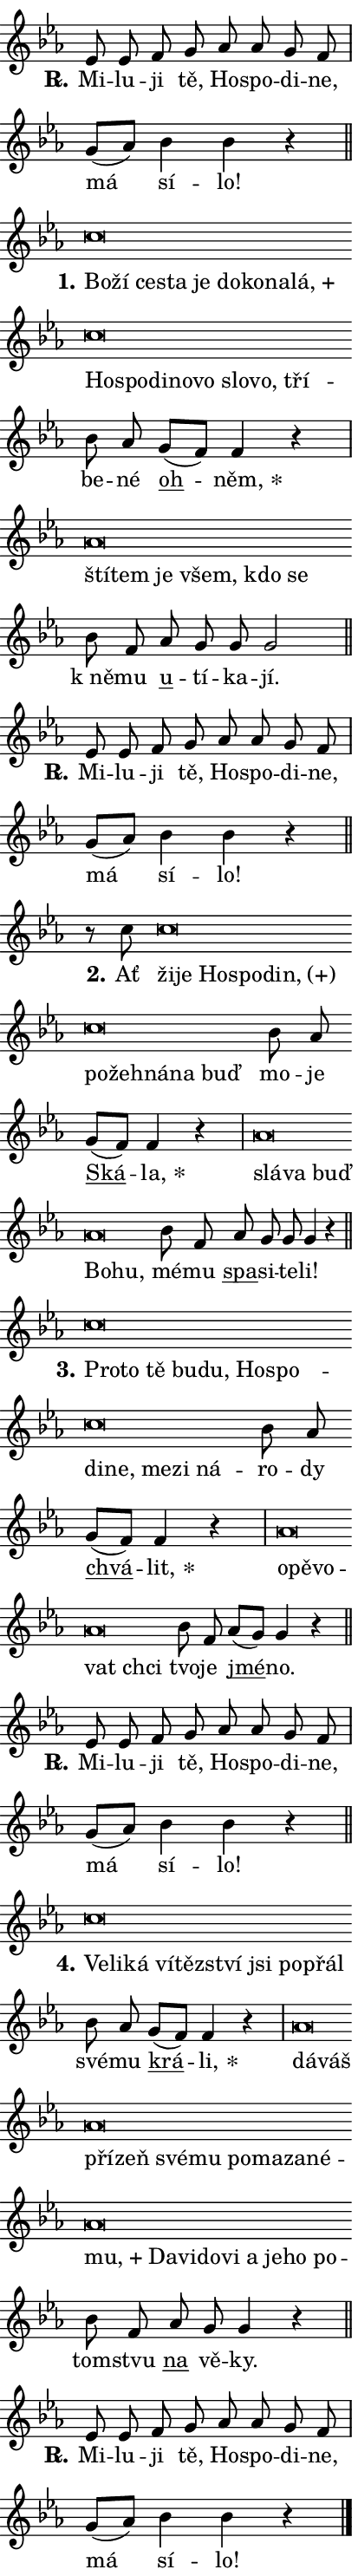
\version "2.24.0"
\header { tagline = "" }
\paper {
  indent = 0\cm
  top-margin = 0\cm
  right-margin = 0.13\cm % to fit lyric hyphens
  bottom-margin = 0\cm
  left-margin = 0\cm
  paper-width = 7\cm
  page-breaking = #ly:one-page-breaking
  system-system-spacing.basic-distance = #11
  score-system-spacing.basic-distance = #11
  ragged-last = ##f
}


%% Author: Thomas Morley
%% https://lists.gnu.org/archive/html/lilypond-user/2020-05/msg00002.html
#(define (line-position grob)
"Returns position of @var[grob} in current system:
   @code{'start}, if at first time-step
   @code{'end}, if at last time-step
   @code{'middle} otherwise
"
  (let* ((col (ly:item-get-column grob))
         (ln (ly:grob-object col 'left-neighbor))
         (rn (ly:grob-object col 'right-neighbor))
         (col-to-check-left (if (ly:grob? ln) ln col))
         (col-to-check-right (if (ly:grob? rn) rn col))
         (break-dir-left
           (and
             (ly:grob-property col-to-check-left 'non-musical #f)
             (ly:item-break-dir col-to-check-left)))
         (break-dir-right
           (and
             (ly:grob-property col-to-check-right 'non-musical #f)
             (ly:item-break-dir col-to-check-right))))
        (cond ((eqv? 1 break-dir-left) 'start)
              ((eqv? -1 break-dir-right) 'end)
              (else 'middle))))

#(define (tranparent-at-line-position vctor)
  (lambda (grob)
  "Relying on @code{line-position} select the relevant enry from @var{vctor}.
Used to determine transparency,"
    (case (line-position grob)
      ((end) (not (vector-ref vctor 0)))
      ((middle) (not (vector-ref vctor 1)))
      ((start) (not (vector-ref vctor 2))))))

noteHeadBreakVisibility =
#(define-music-function (break-visibility)(vector?)
"Makes @code{NoteHead}s transparent relying on @var{break-visibility}"
#{
  \override NoteHead.transparent =
    #(tranparent-at-line-position break-visibility)
#})

#(define delete-ledgers-for-transparent-note-heads
  (lambda (grob)
    "Reads whether a @code{NoteHead} is transparent.
If so this @code{NoteHead} is removed from @code{'note-heads} from
@var{grob}, which is supposed to be @code{LedgerLineSpanner}.
As a result ledgers are not printed for this @code{NoteHead}"
    (let* ((nhds-array (ly:grob-object grob 'note-heads))
           (nhds-list
             (if (ly:grob-array? nhds-array)
                 (ly:grob-array->list nhds-array)
                 '()))
           ;; Relies on the transparent-property being done before
           ;; Staff.LedgerLineSpanner.after-line-breaking is executed.
           ;; This is fragile ...
           (to-keep
             (remove
               (lambda (nhd)
                 (ly:grob-property nhd 'transparent #f))
               nhds-list)))
      ;; TODO find a better method to iterate over grob-arrays, similiar
      ;; to filter/remove etc for lists
      ;; For now rebuilt from scratch
      (set! (ly:grob-object grob 'note-heads)  '())
      (for-each
        (lambda (nhd)
          (ly:pointer-group-interface::add-grob grob 'note-heads nhd))
        to-keep))))

squashNotes = {
  \override NoteHead.X-extent = #'(-0.2 . 0.2)
  \override NoteHead.Y-extent = #'(-0.75 . 0)
  \override NoteHead.stencil =
    #(lambda (grob)
       (let ((pos (ly:grob-property grob 'staff-position)))
         (begin
           (if (< pos -7) (display "ERROR: Lower brevis then expected\n") (display ""))
           (if (<= pos -6) ly:text-interface::print ly:note-head::print))))
}
unSquashNotes = {
  \revert NoteHead.X-extent
  \revert NoteHead.Y-extent
  \revert NoteHead.stencil
}

hideNotes = \noteHeadBreakVisibility #begin-of-line-visible
unHideNotes = \noteHeadBreakVisibility #all-visible

% work-around for resetting accidentals
% https://lilypond.org/doc/v2.23/Documentation/notation/displaying-rhythms#unmetered-music
cadenzaMeasure = {
  \cadenzaOff
  \partial 1024 s1024
  \cadenzaOn
}

#(define-markup-command (accent layout props text) (markup?)
  "Underline accented syllable"
  (interpret-markup layout props
    #{\markup \override #'(offset . 4.3) \underline { #text }#}))

responsum = \markup \concat {
  "R" \hspace #-1.05 \path #0.1 #'((moveto 0 0.07) (lineto 0.9 0.8)) \hspace #0.05 "."
}

spaceSize = #0.6828661417322834 % exact space size for TeX Gyre Schola

\layout {
  \context {
    \Staff
    \remove "Time_signature_engraver"
    \override LedgerLineSpanner.after-line-breaking = #delete-ledgers-for-transparent-note-heads
  }
  \context {
    \Lyrics {
      \override LyricSpace.minimum-distance = \spaceSize
      \override LyricText.font-name = #"TeX Gyre Schola"
      \override LyricText.font-size = 1
      \override StanzaNumber.font-name = #"TeX Gyre Schola Bold"
      \override StanzaNumber.font-size = 1
    }
  }
  \context {
    \Score 
    \override NoteHead.text =
      #(lambda (grob) 
        (let ((pos (ly:grob-property grob 'staff-position)))
          #{\markup {
            \combine
              \halign #-0.55 \raise #(if (= pos -6) 0 0.5) \override #'(thickness . 2) \draw-line #'(3.2 . 0)
              \musicglyph "noteheads.sM1"
          }#}))
  }
}

% magnetic-lyrics.ily
%
%   written by
%     Jean Abou Samra <jean@abou-samra.fr>
%     Werner Lemberg <wl@gnu.org>
%
%   adapted by
%     Jiri Hon <jiri.hon@gmail.com>
%
% Version 2022-Apr-15

% https://www.mail-archive.com/lilypond-user@gnu.org/msg149350.html

#(define (Left_hyphen_pointer_engraver context)
   "Collect syllable-hyphen-syllable occurrences in lyrics and store
them in properties.  This engraver only looks to the left.  For
example, if the lyrics input is @code{foo -- bar}, it does the
following.

@itemize @bullet
@item
Set the @code{text} property of the @code{LyricHyphen} grob between
@q{foo} and @q{bar} to @code{foo}.

@item
Set the @code{left-hyphen} property of the @code{LyricText} grob with
text @q{foo} to the @code{LyricHyphen} grob between @q{foo} and
@q{bar}.
@end itemize

Use this auxiliary engraver in combination with the
@code{lyric-@/text::@/apply-@/magnetic-@/offset!} hook."
   (let ((hyphen #f)
         (text #f))
     (make-engraver
      (acknowledgers
       ((lyric-syllable-interface engraver grob source-engraver)
        (set! text grob)))
      (end-acknowledgers
       ((lyric-hyphen-interface engraver grob source-engraver)
        ;(when (not (grob::has-interface grob 'lyric-space-interface))
          (set! hyphen grob)));)
      ((stop-translation-timestep engraver)
       (when (and text hyphen)
         (ly:grob-set-object! text 'left-hyphen hyphen))
       (set! text #f)
       (set! hyphen #f)))))

#(define (lyric-text::apply-magnetic-offset! grob)
   "If the space between two syllables is less than the value in
property @code{LyricText@/.details@/.squash-threshold}, move the right
syllable to the left so that it gets concatenated with the left
syllable.

Use this function as a hook for
@code{LyricText@/.after-@/line-@/breaking} if the
@code{Left_@/hyphen_@/pointer_@/engraver} is active."
   (let ((hyphen (ly:grob-object grob 'left-hyphen #f)))
     (when hyphen
       (let ((left-text (ly:spanner-bound hyphen LEFT)))
         (when (grob::has-interface left-text 'lyric-syllable-interface)
           (let* ((common (ly:grob-common-refpoint grob left-text X))
                  (this-x-ext (ly:grob-extent grob common X))
                  (left-x-ext
                   (begin
                     ;; Trigger magnetism for left-text.
                     (ly:grob-property left-text 'after-line-breaking)
                     (ly:grob-extent left-text common X)))
                  ;; `delta` is the gap width between two syllables.
                  (delta (- (interval-start this-x-ext)
                            (interval-end left-x-ext)))
                  (details (ly:grob-property grob 'details))
                  (threshold (assoc-get 'squash-threshold details 0.2)))
             (when (< delta threshold)
               (let* (;; We have to manipulate the input text so that
                      ;; ligatures crossing syllable boundaries are not
                      ;; disabled.  For languages based on the Latin
                      ;; script this is essentially a beautification.
                      ;; However, for non-Western scripts it can be a
                      ;; necessity.
                      (lt (ly:grob-property left-text 'text))
                      (rt (ly:grob-property grob 'text))
                      (is-space (grob::has-interface hyphen 'lyric-space-interface))
                      (space (if is-space " " ""))
                      (extra-delta (if is-space spaceSize 0))
                      ;; Append new syllable.
                      (ltrt-space (if (and (string? lt) (string? rt))
                                (string-append lt space rt)
                                (make-concat-markup (list lt space rt))))
                      ;; Right-align `ltrt` to the right side.
                      (ltrt-space-markup (grob-interpret-markup
                               grob
                               (make-translate-markup
                                (cons (interval-length this-x-ext) 0)
                                (make-right-align-markup ltrt-space)))))
                 (begin
                   ;; Don't print `left-text`.
                   (ly:grob-set-property! left-text 'stencil #f)
                   ;; Set text and stencil (which holds all collected
                   ;; syllables so far) and shift it to the left.
                   (ly:grob-set-property! grob 'text ltrt-space)
                   (ly:grob-set-property! grob 'stencil ltrt-space-markup)
                   (ly:grob-translate-axis! grob (- (- delta extra-delta)) X))))))))))


#(define (lyric-hyphen::displace-bounds-first grob)
   ;; Make very sure this callback isn't triggered too early.
   (let ((left (ly:spanner-bound grob LEFT))
         (right (ly:spanner-bound grob RIGHT)))
     (ly:grob-property left 'after-line-breaking)
     (ly:grob-property right 'after-line-breaking)
     (ly:lyric-hyphen::print grob)))

squashThreshold = #0.4

\layout {
  \context {
    \Lyrics
    \consists #Left_hyphen_pointer_engraver
    \override LyricText.after-line-breaking =
      #lyric-text::apply-magnetic-offset!
    \override LyricHyphen.stencil = #lyric-hyphen::displace-bounds-first
    \override LyricText.details.squash-threshold = \squashThreshold
    \override LyricHyphen.minimum-distance = 0
    \override LyricHyphen.minimum-length = \squashThreshold
  }
}

squashText = \override LyricText.details.squash-threshold = 9999
unSquashText = \override LyricText.details.squash-threshold = \squashThreshold

leftText = \override LyricText.self-alignment-X = #LEFT
unLeftText = \revert LyricText.self-alignment-X

starOffset = #(lambda (grob) 
                (let ((x_offset (ly:self-alignment-interface::aligned-on-x-parent grob)))
                  (if (= x_offset 0) 0 (+ x_offset 1.2))))

star = #(define-music-function (syllable)(string?)
"Append star separator at the end of a syllable"
#{
  \once \override LyricText.X-offset = #starOffset
  \lyricmode { \markup {
    #syllable
    \override #'((font-name . "TeX Gyre Schola Bold")) \hspace #0.2 \lower #0.65 \larger "*"
  } }
#})

starAccent = #(define-music-function (syllable)(string?)
"Append star separator at the end of a syllable and make accent"
#{
  \once \override LyricText.X-offset = #starOffset
  \lyricmode { \markup {
    \accent #syllable
    \override #'((font-name . "TeX Gyre Schola Bold")) \hspace #0.2 \lower #0.65 \larger "*"
  } }
#})

breath = #(define-music-function (syllable)(string?)
"Append breathing indicator at the end of a syllable"
#{
  \lyricmode { \markup { #syllable "+" } }
#})

optionalBreath = #(define-music-function (syllable)(string?)
"Append optional breathing indicator at the end of a syllable"
#{
  \lyricmode { \markup { #syllable "(+)" } }
#})


\score {
    <<
        \new Voice = "melody" { \cadenzaOn \key es \major \relative { es'8 es f g as as g f \cadenzaMeasure \bar "|" g[( as)] bes4 bes r \cadenzaMeasure \bar "||" \break } }
        \new Lyrics \lyricsto "melody" { \lyricmode { \set stanza = \responsum
Mi -- lu -- ji tě, Ho -- spo -- di -- ne, má sí -- lo! } }
    >>
    \layout {}
}

\score {
    <<
        \new Voice = "melody" { \cadenzaOn \key es \major \relative { \squashNotes c''\breve*1/16 \hideNotes \breve*1/16 \bar "" \breve*1/16 \bar "" \breve*1/16 \bar "" \breve*1/16 \bar "" \breve*1/16 \bar "" \breve*1/16 \bar "" \breve*1/16 \bar "" \breve*1/16 \bar "" \breve*1/16 \bar "" \breve*1/16 \bar "" \breve*1/16 \bar "" \breve*1/16 \bar "" \breve*1/16 \bar "" \breve*1/16 \bar "" \breve*1/16 \breve*1/16 \bar "" \unHideNotes \unSquashNotes bes8 as \bar "" g[( f)] f4 r \cadenzaMeasure \bar "|" \squashNotes as\breve*1/16 \hideNotes \breve*1/16 \bar "" \breve*1/16 \bar "" \breve*1/16 \bar "" \breve*1/16 \breve*1/16 \bar "" \unHideNotes \unSquashNotes bes8 f \bar "" as g g g2 \cadenzaMeasure \bar "||" \break } }
        \new Lyrics \lyricsto "melody" { \lyricmode { \set stanza = "1."
\leftText Bo -- \squashText ží ce -- sta je do -- ko -- na -- \breath "lá," Ho -- spo -- di -- no -- vo slo -- vo, tří -- \unLeftText \unSquashText be -- né \markup \accent oh -- \star něm, \leftText ští -- \squashText tem je všem, kdo se \unLeftText \unSquashText "k ně" -- mu \markup \accent u -- tí -- ka -- jí. } }
    >>
    \layout {}
}

\score {
    <<
        \new Voice = "melody" { \cadenzaOn \key es \major \relative { es'8 es f g as as g f \cadenzaMeasure \bar "|" g[( as)] bes4 bes r \cadenzaMeasure \bar "||" \break } }
        \new Lyrics \lyricsto "melody" { \lyricmode { \set stanza = \responsum
Mi -- lu -- ji tě, Ho -- spo -- di -- ne, má sí -- lo! } }
    >>
    \layout {}
}

\score {
    <<
        \new Voice = "melody" { \cadenzaOn \key es \major \relative { r8 c''8 \squashNotes c\breve*1/16 \hideNotes \breve*1/16 \bar "" \breve*1/16 \bar "" \breve*1/16 \bar "" \breve*1/16 \bar "" \breve*1/16 \bar "" \breve*1/16 \bar "" \breve*1/16 \bar "" \breve*1/16 \breve*1/16 \bar "" \unHideNotes \unSquashNotes bes8 as \bar "" g[( f)] f4 r \cadenzaMeasure \bar "|" \squashNotes as\breve*1/16 \hideNotes \breve*1/16 \bar "" \breve*1/16 \bar "" \breve*1/16 \breve*1/16 \bar "" \unHideNotes \unSquashNotes bes8 f \bar "" as g g g4 r \cadenzaMeasure \bar "||" \break } }
        \new Lyrics \lyricsto "melody" { \lyricmode { \set stanza = "2."
Ať \leftText ži -- \squashText je Ho -- spo -- \optionalBreath din, po -- žeh -- ná -- na buď \unLeftText \unSquashText mo -- je \markup \accent Ská -- \star la, \leftText slá -- \squashText va buď Bo -- hu, \unLeftText \unSquashText mé -- mu \markup \accent spa -- si -- te -- li! } }
    >>
    \layout {}
}

\score {
    <<
        \new Voice = "melody" { \cadenzaOn \key es \major \relative { \squashNotes c''\breve*1/16 \hideNotes \breve*1/16 \bar "" \breve*1/16 \bar "" \breve*1/16 \bar "" \breve*1/16 \bar "" \breve*1/16 \bar "" \breve*1/16 \bar "" \breve*1/16 \bar "" \breve*1/16 \bar "" \breve*1/16 \bar "" \breve*1/16 \breve*1/16 \bar "" \unHideNotes \unSquashNotes bes8 as \bar "" g[( f)] f4 r \cadenzaMeasure \bar "|" \squashNotes as\breve*1/16 \hideNotes \breve*1/16 \bar "" \breve*1/16 \bar "" \breve*1/16 \breve*1/16 \bar "" \unHideNotes \unSquashNotes bes8 f \bar "" as[( g)] g4 r \cadenzaMeasure \bar "||" \break } }
        \new Lyrics \lyricsto "melody" { \lyricmode { \set stanza = "3."
\leftText Pro -- \squashText to tě bu -- du, Ho -- spo -- di -- ne, me -- zi ná -- \unLeftText \unSquashText ro -- dy \markup \accent chvá -- \star lit, \leftText o -- \squashText pě -- vo -- vat chci \unLeftText \unSquashText tvo -- je \markup \accent jmé -- no. } }
    >>
    \layout {}
}

\score {
    <<
        \new Voice = "melody" { \cadenzaOn \key es \major \relative { es'8 es f g as as g f \cadenzaMeasure \bar "|" g[( as)] bes4 bes r \cadenzaMeasure \bar "||" \break } }
        \new Lyrics \lyricsto "melody" { \lyricmode { \set stanza = \responsum
Mi -- lu -- ji tě, Ho -- spo -- di -- ne, má sí -- lo! } }
    >>
    \layout {}
}

\score {
    <<
        \new Voice = "melody" { \cadenzaOn \key es \major \relative { \squashNotes c''\breve*1/16 \hideNotes \breve*1/16 \bar "" \breve*1/16 \bar "" \breve*1/16 \bar "" \breve*1/16 \bar "" \breve*1/16 \bar "" \breve*1/16 \bar "" \breve*1/16 \breve*1/16 \bar "" \unHideNotes \unSquashNotes bes8 as \bar "" g[( f)] f4 r \cadenzaMeasure \bar "|" \squashNotes as\breve*1/16 \hideNotes \breve*1/16 \bar "" \breve*1/16 \bar "" \breve*1/16 \bar "" \breve*1/16 \bar "" \breve*1/16 \bar "" \breve*1/16 \bar "" \breve*1/16 \bar "" \breve*1/16 \bar "" \breve*1/16 \bar "" \breve*1/16 \bar "" \breve*1/16 \bar "" \breve*1/16 \bar "" \breve*1/16 \bar "" \breve*1/16 \bar "" \breve*1/16 \bar "" \breve*1/16 \bar "" \breve*1/16 \breve*1/16 \bar "" \unHideNotes \unSquashNotes bes8 f \bar "" as g g4 r \cadenzaMeasure \bar "||" \break } }
        \new Lyrics \lyricsto "melody" { \lyricmode { \set stanza = "4."
\leftText Ve -- \squashText li -- ká ví -- těz -- ství jsi po -- přál \unLeftText \unSquashText své -- mu \markup \accent krá -- \star li, \leftText dá -- \squashText váš pří -- zeň své -- mu po -- ma -- za -- né -- \breath "mu," Da -- vi -- do -- vi a je -- ho po -- \unLeftText \unSquashText tom -- stvu \markup \accent na vě -- ky. } }
    >>
    \layout {}
}

\score {
    <<
        \new Voice = "melody" { \cadenzaOn \key es \major \relative { es'8 es f g as as g f \cadenzaMeasure \bar "|" g[( as)] bes4 bes r \cadenzaMeasure \bar "||" \break } \bar "|." }
        \new Lyrics \lyricsto "melody" { \lyricmode { \set stanza = \responsum
Mi -- lu -- ji tě, Ho -- spo -- di -- ne, má sí -- lo! } }
    >>
    \layout {}
}
